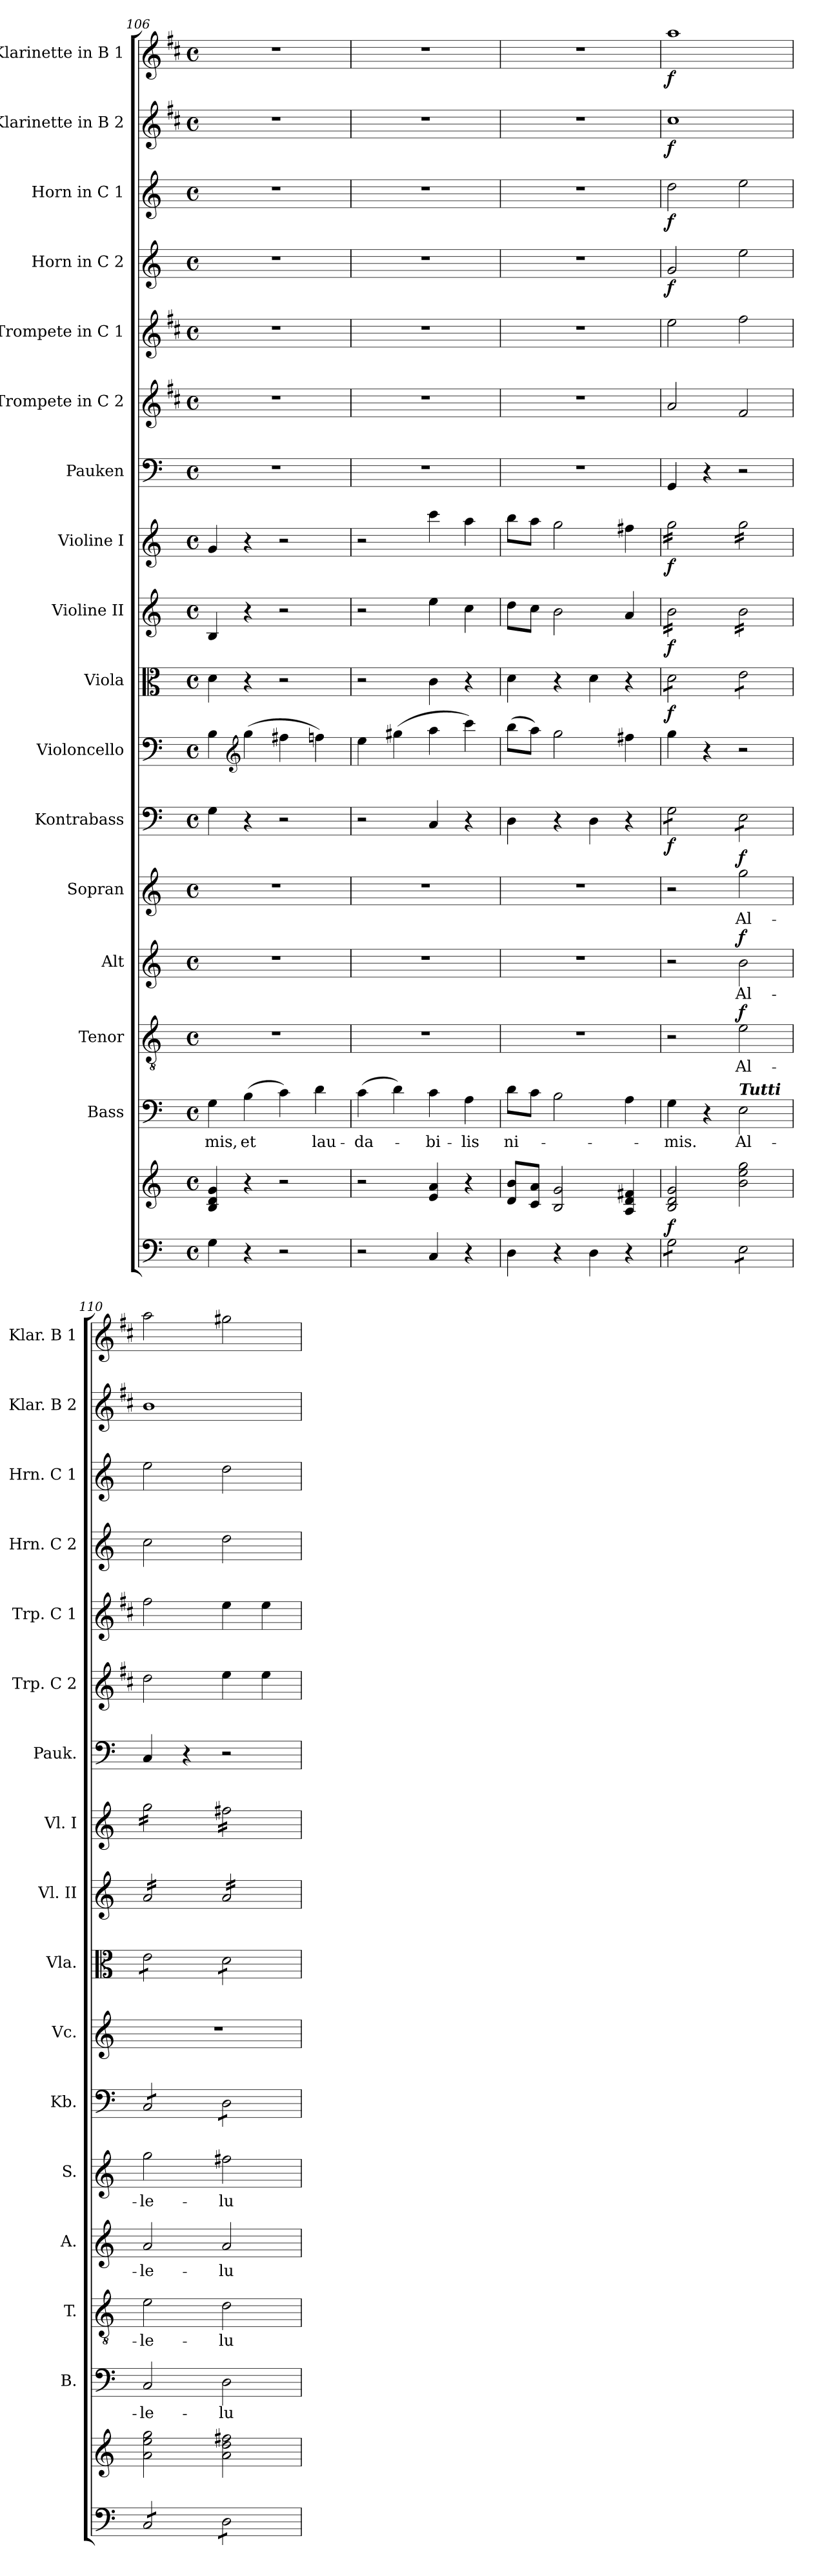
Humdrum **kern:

**kern	**kern	**dynam	**kern	**text	**kern	**text	**dynam	**kern	**text	**dynam	**kern	**text	**dynam	**kern	**dynam	**kern	**kern	**dynam	**kern	**dynam	**kern	**dynam	**kern	**kern	**kern	**kern	**dynam	**kern	**dynam	**kern	**dynam	**kern	**dynam
*part17	*part17	*part17	*part16	*part16	*part15	*part15	*part15	*part14	*part14	*part14	*part13	*part13	*part13	*part12	*part12	*part11	*part10	*part10	*part9	*part9	*part8	*part8	*part7	*part6	*part5	*part4	*part4	*part3	*part3	*part2	*part2	*part1	*part1
*staff18	*staff17	*staff17/18	*staff16	*staff16	*staff15	*staff15	*staff15	*staff14	*staff14	*staff14	*staff13	*staff13	*staff13	*staff12	*staff12	*staff11	*staff10	*staff10	*staff9	*staff9	*staff8	*staff8	*staff7	*staff6	*staff5	*staff4	*staff4	*staff3	*staff3	*staff2	*staff2	*staff1	*staff1
*	*	*	*I"Bass	*	*I"Tenor	*	*	*I"Alt	*	*	*I"Sopran	*	*	*I"Kontrabass	*	*I"Violoncello	*I"Viola	*	*I"Violine II	*	*I"Violine I	*	*I"Pauken	*I"Trompete in C 2	*I"Trompete in C 1	*I"Horn in C 2	*	*I"Horn in C 1	*	*I"Klarinette in B 2	*	*I"Klarinette in B 1	*
*	*	*	*I'B.	*	*I'T.	*	*	*I'A.	*	*	*I'S.	*	*	*I'Kb.	*	*I'Vc.	*I'Vla.	*	*I'Vl. II	*	*I'Vl. I	*	*I'Pauk.	*I'Trp. C 2	*I'Trp. C 1	*I'Hrn. C 2	*	*I'Hrn. C 1	*	*I'Klar. B 2	*	*I'Klar. B 1	*
*clefF4	*clefG2	*	*clefF4	*	*clefGv2	*	*	*clefG2	*	*	*clefG2	*	*	*clefF4	*	*clefF4	*clefC3	*	*clefG2	*	*clefG2	*	*clefF4	*clefG2	*clefG2	*clefG2	*	*clefG2	*	*clefG2	*	*clefG2	*
*	*	*	*	*	*	*	*	*	*	*	*	*	*	*ITrd7c12	*	*	*	*	*	*	*	*	*	*ITrd1c2	*ITrd1c2	*ITrd7c12	*	*ITrd7c12	*	*ITrd1c2	*	*ITrd1c2	*
*k[]	*k[]	*	*k[]	*	*k[]	*	*	*k[]	*	*	*k[]	*	*	*k[]	*	*k[]	*k[]	*	*k[]	*	*k[]	*	*k[]	*k[]	*k[]	*k[]	*	*k[]	*	*k[]	*	*k[]	*
*C:	*C:	*	*C:	*	*C:	*	*	*C:	*	*	*C:	*	*	*C:	*	*C:	*C:	*	*C:	*	*C:	*	*C:	*C:	*C:	*C:	*	*C:	*	*C:	*	*C:	*
*M4/4	*M4/4	*	*M4/4	*	*M4/4	*	*	*M4/4	*	*	*M4/4	*	*	*M4/4	*	*M4/4	*M4/4	*	*M4/4	*	*M4/4	*	*M4/4	*M4/4	*M4/4	*M4/4	*	*M4/4	*	*M4/4	*	*M4/4	*
*met(c)	*met(c)	*	*met(c)	*	*met(c)	*	*	*met(c)	*	*	*met(c)	*	*	*met(c)	*	*met(c)	*met(c)	*	*met(c)	*	*met(c)	*	*met(c)	*met(c)	*met(c)	*met(c)	*	*met(c)	*	*met(c)	*	*met(c)	*
=106	=106	=106	=106	=106	=106	=106	=106	=106	=106	=106	=106	=106	=106	=106	=106	=106	=106	=106	=106	=106	=106	=106	=106	=106	=106	=106	=106	=106	=106	=106	=106	=106	=106
!	!	!	!	!LO:LY:b	!	!	!	!	!	!	!	!	!	!	!	!	!	!	!	!	!	!	!	!	!	!	!	!	!	!	!	!	!
4G\	4B/ 4d/ 4g/	.	4G\	-mis,	1r	.	.	1r	.	.	1r	.	.	4GG\	.	4B\	4d\	.	4B/	.	4g/	.	1r	1r	1r	1r	.	1r	.	1r	.	1r	.
*	*	*	*	*	*	*	*	*	*	*	*	*	*	*	*	*clefG2	*	*	*	*	*	*	*	*	*	*	*	*	*	*	*	*	*
!	!	!	!	!LO:LY:b	!	!	!	!	!	!	!	!	!	!	!	!	!	!	!	!	!	!	!	!	!	!	!	!	!	!	!	!	!
4r	4r	.	(>4B\	et	.	.	.	.	.	.	.	.	.	4r	.	(>4gg\	4r	.	4r	.	4r	.	.	.	.	.	.	.	.	.	.	.	.
2r	2r	.	4c\)	.	.	.	.	.	.	.	.	.	.	2r	.	4ff#X\	2r	.	2r	.	2r	.	.	.	.	.	.	.	.	.	.	.	.
!	!	!	!	!LO:LY:b	!	!	!	!	!	!	!	!	!	!	!	!	!	!	!	!	!	!	!	!	!	!	!	!	!	!	!	!	!
.	.	.	4d\	lau-	.	.	.	.	.	.	.	.	.	.	.	4ffn\)	.	.	.	.	.	.	.	.	.	.	.	.	.	.	.	.	.
=107	=107	=107	=107	=107	=107	=107	=107	=107	=107	=107	=107	=107	=107	=107	=107	=107	=107	=107	=107	=107	=107	=107	=107	=107	=107	=107	=107	=107	=107	=107	=107	=107	=107
!	!	!	!	!LO:LY:b	!	!	!	!	!	!	!	!	!	!	!	!	!	!	!	!	!	!	!	!	!	!	!	!	!	!	!	!	!
2r	2r	.	(>4c\	-da-	1r	.	.	1r	.	.	1r	.	.	2r	.	4ee\	2r	.	2r	.	2r	.	1r	1r	1r	1r	.	1r	.	1r	.	1r	.
.	.	.	4d\)	.	.	.	.	.	.	.	.	.	.	.	.	(>4gg#X\	.	.	.	.	.	.	.	.	.	.	.	.	.	.	.	.	.
!	!	!	!	!LO:LY:b	!	!	!	!	!	!	!	!	!	!	!	!	!	!	!	!	!	!	!	!	!	!	!	!	!	!	!	!	!
4C/	4e/ 4a/	.	4c\	-bi-	.	.	.	.	.	.	.	.	.	4CC/	.	4aa\	4c\	.	4ee\	.	4ccc\	.	.	.	.	.	.	.	.	.	.	.	.
!	!	!	!	!LO:LY:b	!	!	!	!	!	!	!	!	!	!	!	!	!	!	!	!	!	!	!	!	!	!	!	!	!	!	!	!	!
4r	4r	.	4A\	-lis	.	.	.	.	.	.	.	.	.	4r	.	4ccc\)	4r	.	4cc\	.	4aa\	.	.	.	.	.	.	.	.	.	.	.	.
=108	=108	=108	=108	=108	=108	=108	=108	=108	=108	=108	=108	=108	=108	=108	=108	=108	=108	=108	=108	=108	=108	=108	=108	=108	=108	=108	=108	=108	=108	=108	=108	=108	=108
!	!	!	!	!LO:LY:b	!	!	!	!	!	!	!	!	!	!	!	!	!	!	!	!	!	!	!	!	!	!	!	!	!	!	!	!	!
4D\	8d/ 8b/L	.	8d\L	ni-	1r	.	.	1r	.	.	1r	.	.	4DD\	.	(>8bb\L	4d\	.	8dd\L	.	8bb\L	.	1r	1r	1r	1r	.	1r	.	1r	.	1r	.
.	8c/ 8a/J	.	8c\J	.	.	.	.	.	.	.	.	.	.	.	.	8aa\J)	.	.	8cc\J	.	8aa\J	.	.	.	.	.	.	.	.	.	.	.	.
4r	2B/ 2g/	.	2B\	.	.	.	.	.	.	.	.	.	.	4r	.	2gg\	4r	.	2b\	.	2gg\	.	.	.	.	.	.	.	.	.	.	.	.
4D\	.	.	.	.	.	.	.	.	.	.	.	.	.	4DD\	.	.	4d\	.	.	.	.	.	.	.	.	.	.	.	.	.	.	.	.
4r	4A/ 4d/ 4f#X/	.	4A\	.	.	.	.	.	.	.	.	.	.	4r	.	4ff#X\	4r	.	4a/	.	4ff#X\	.	.	.	.	.	.	.	.	.	.	.	.
!!LO:PB:g=z
=109	=109	=109	=109	=109	=109	=109	=109	=109	=109	=109	=109	=109	=109	=109	=109	=109	=109	=109	=109	=109	=109	=109	=109	=109	=109	=109	=109	=109	=109	=109	=109	=109	=109
!	!	!LO:DY:a=2	!	!LO:LY:b	!	!	!	!	!	!	!	!	!	!	!LO:DY:b	!	!	!LO:DY:b	!	!LO:DY:b	!	!LO:DY:b	!	!	!	!	!LO:DY:b	!	!LO:DY:b	!	!LO:DY:b	!	!LO:DY:b
*tremolo	*	*	*	*	*	*	*	*	*	*	*	*	*	*	*	*	*	*	*	*	*	*	*	*	*	*	*	*	*	*	*	*	*
*	*	*	*	*	*	*	*	*	*	*	*	*	*	*tremolo	*	*	*	*	*	*	*	*	*	*	*	*	*	*	*	*	*	*	*
*	*	*	*	*	*	*	*	*	*	*	*	*	*	*	*	*	*tremolo	*	*	*	*	*	*	*	*	*	*	*	*	*	*	*	*
*	*	*	*	*	*	*	*	*	*	*	*	*	*	*	*	*	*	*	*tremolo	*	*	*	*	*	*	*	*	*	*	*	*	*	*
*	*	*	*	*	*	*	*	*	*	*	*	*	*	*	*	*	*	*	*	*	*tremolo	*	*	*	*	*	*	*	*	*	*	*	*
8G\L	2B/ 2d/ 2g/	f	4G\	-mis.	2r	.	.	2r	.	.	2r	.	.	8GG\L	f	4gg\	8d\L	f	16b\LL	f	16gg\LL	f	4GG/	2g/	2dd\	2G/	f	2d\	f	1b	f	1gg	f
.	.	.	.	.	.	.	.	.	.	.	.	.	.	.	.	.	.	.	16b\	.	16gg\	.	.	.	.	.	.	.	.	.	.	.	.
8G\	.	.	.	.	.	.	.	.	.	.	.	.	.	8GG\	.	.	8d\	.	16b\	.	16gg\	.	.	.	.	.	.	.	.	.	.	.	.
.	.	.	.	.	.	.	.	.	.	.	.	.	.	.	.	.	.	.	16b\	.	16gg\	.	.	.	.	.	.	.	.	.	.	.	.
8G\	.	.	4r	.	.	.	.	.	.	.	.	.	.	8GG\	.	4r	8d\	.	16b\	.	16gg\	.	4r	.	.	.	.	.	.	.	.	.	.
.	.	.	.	.	.	.	.	.	.	.	.	.	.	.	.	.	.	.	16b\	.	16gg\	.	.	.	.	.	.	.	.	.	.	.	.
8G\J	.	.	.	.	.	.	.	.	.	.	.	.	.	8GG\J	.	.	8d\J	.	16b\	.	16gg\	.	.	.	.	.	.	.	.	.	.	.	.
.	.	.	.	.	.	.	.	.	.	.	.	.	.	.	.	.	.	.	16b\JJ	.	16gg\JJ	.	.	.	.	.	.	.	.	.	.	.	.
!	!	!	!LO:TX:a:Bi:t=Tutti	!	!	!	!	!	!	!	!	!	!	!	!	!	!	!	!	!	!	!	!	!	!	!	!	!	!	!	!	!	!
!	!	!	!	!LO:LY:b	!	!LO:LY:b	!LO:DY:a	!	!LO:LY:b	!LO:DY:a	!	!LO:LY:b	!LO:DY:a	!	!	!	!	!	!	!	!	!	!	!	!	!	!	!	!	!	!	!	!
8E\L	2b\ 2ee\ 2gg\	.	2E\	Al-	2e\	Al-	f	2b\	Al-	f	2gg\	Al-	f	8EE\L	.	2r	8e\L	.	16b\LL	.	16gg\LL	.	2r	2e/	2ee\	2e\	.	2e\	.	.	.	.	.
.	.	.	.	.	.	.	.	.	.	.	.	.	.	.	.	.	.	.	16b\	.	16gg\	.	.	.	.	.	.	.	.	.	.	.	.
8E\	.	.	.	.	.	.	.	.	.	.	.	.	.	8EE\	.	.	8e\	.	16b\	.	16gg\	.	.	.	.	.	.	.	.	.	.	.	.
.	.	.	.	.	.	.	.	.	.	.	.	.	.	.	.	.	.	.	16b\	.	16gg\	.	.	.	.	.	.	.	.	.	.	.	.
8E\	.	.	.	.	.	.	.	.	.	.	.	.	.	8EE\	.	.	8e\	.	16b\	.	16gg\	.	.	.	.	.	.	.	.	.	.	.	.
.	.	.	.	.	.	.	.	.	.	.	.	.	.	.	.	.	.	.	16b\	.	16gg\	.	.	.	.	.	.	.	.	.	.	.	.
8E\J	.	.	.	.	.	.	.	.	.	.	.	.	.	8EE\J	.	.	8e\J	.	16b\	.	16gg\	.	.	.	.	.	.	.	.	.	.	.	.
.	.	.	.	.	.	.	.	.	.	.	.	.	.	.	.	.	.	.	16b\JJ	.	16gg\JJ	.	.	.	.	.	.	.	.	.	.	.	.
=110	=110	=110	=110	=110	=110	=110	=110	=110	=110	=110	=110	=110	=110	=110	=110	=110	=110	=110	=110	=110	=110	=110	=110	=110	=110	=110	=110	=110	=110	=110	=110	=110	=110
!	!	!	!	!LO:LY:b	!	!LO:LY:b	!	!	!LO:LY:b	!	!	!LO:LY:b	!	!	!	!	!	!	!	!	!	!	!	!	!	!	!	!	!	!	!	!	!
8C/L	2a\ 2ee\ 2gg\	.	2C/	-le-	2e\	-le-	.	2a/	-le-	.	2gg\	-le-	.	8CC/L	.	1r	8e\L	.	16a/LL	.	16gg\LL	.	4C/	2cc\	2ee\	2c\	.	2e\	.	1a	.	2gg\	.
.	.	.	.	.	.	.	.	.	.	.	.	.	.	.	.	.	.	.	16a/	.	16gg\	.	.	.	.	.	.	.	.	.	.	.	.
8C/	.	.	.	.	.	.	.	.	.	.	.	.	.	8CC/	.	.	8e\	.	16a/	.	16gg\	.	.	.	.	.	.	.	.	.	.	.	.
.	.	.	.	.	.	.	.	.	.	.	.	.	.	.	.	.	.	.	16a/	.	16gg\	.	.	.	.	.	.	.	.	.	.	.	.
8C/	.	.	.	.	.	.	.	.	.	.	.	.	.	8CC/	.	.	8e\	.	16a/	.	16gg\	.	4r	.	.	.	.	.	.	.	.	.	.
.	.	.	.	.	.	.	.	.	.	.	.	.	.	.	.	.	.	.	16a/	.	16gg\	.	.	.	.	.	.	.	.	.	.	.	.
8C/J	.	.	.	.	.	.	.	.	.	.	.	.	.	8CC/J	.	.	8e\J	.	16a/	.	16gg\	.	.	.	.	.	.	.	.	.	.	.	.
.	.	.	.	.	.	.	.	.	.	.	.	.	.	.	.	.	.	.	16a/JJ	.	16gg\JJ	.	.	.	.	.	.	.	.	.	.	.	.
!	!	!	!	!LO:LY:b	!	!LO:LY:b	!	!	!LO:LY:b	!	!	!LO:LY:b	!	!	!	!	!	!	!	!	!	!	!	!	!	!	!	!	!	!	!	!	!
8D\L	2a\ 2dd\ 2ff#X\	.	2D\	-lu-	2d\	-lu-	.	2a/	-lu-	.	2ff#X\	-lu-	.	8DD\L	.	.	8d\L	.	16a/LL	.	16ff#X\LL	.	2r	4dd\	4dd\	2d\	.	2d\	.	.	.	2ff#X\	.
.	.	.	.	.	.	.	.	.	.	.	.	.	.	.	.	.	.	.	16a/	.	16ff#X\	.	.	.	.	.	.	.	.	.	.	.	.
8D\	.	.	.	.	.	.	.	.	.	.	.	.	.	8DD\	.	.	8d\	.	16a/	.	16ff#X\	.	.	.	.	.	.	.	.	.	.	.	.
.	.	.	.	.	.	.	.	.	.	.	.	.	.	.	.	.	.	.	16a/	.	16ff#X\	.	.	.	.	.	.	.	.	.	.	.	.
8D\	.	.	.	.	.	.	.	.	.	.	.	.	.	8DD\	.	.	8d\	.	16a/	.	16ff#X\	.	.	4dd\	4dd\	.	.	.	.	.	.	.	.
.	.	.	.	.	.	.	.	.	.	.	.	.	.	.	.	.	.	.	16a/	.	16ff#X\	.	.	.	.	.	.	.	.	.	.	.	.
8D\J	.	.	.	.	.	.	.	.	.	.	.	.	.	8DD\J	.	.	8d\J	.	16a/	.	16ff#X\	.	.	.	.	.	.	.	.	.	.	.	.
*	*	*	*	*	*	*	*	*	*	*	*	*	*	*	*	*	*Xtremolo	*	*	*	*	*	*	*	*	*	*	*	*	*	*	*	*
*	*	*	*	*	*	*	*	*	*	*	*	*	*	*Xtremolo	*	*	*	*	*	*	*	*	*	*	*	*	*	*	*	*	*	*	*
*Xtremolo	*	*	*	*	*	*	*	*	*	*	*	*	*	*	*	*	*	*	*	*	*	*	*	*	*	*	*	*	*	*	*	*	*
.	.	.	.	.	.	.	.	.	.	.	.	.	.	.	.	.	.	.	16a/JJ	.	16ff#X\JJ	.	.	.	.	.	.	.	.	.	.	.	.
*	*	*	*	*	*	*	*	*	*	*	*	*	*	*	*	*	*	*	*	*	*Xtremolo	*	*	*	*	*	*	*	*	*	*	*	*
*	*	*	*	*	*	*	*	*	*	*	*	*	*	*	*	*	*	*	*Xtremolo	*	*	*	*	*	*	*	*	*	*	*	*	*	*
=	=	=	=	=	=	=	=	=	=	=	=	=	=	=	=	=	=	=	=	=	=	=	=	=	=	=	=	=	=	=	=	=	=
*-	*-	*-	*-	*-	*-	*-	*-	*-	*-	*-	*-	*-	*-	*-	*-	*-	*-	*-	*-	*-	*-	*-	*-	*-	*-	*-	*-	*-	*-	*-	*-	*-	*-
